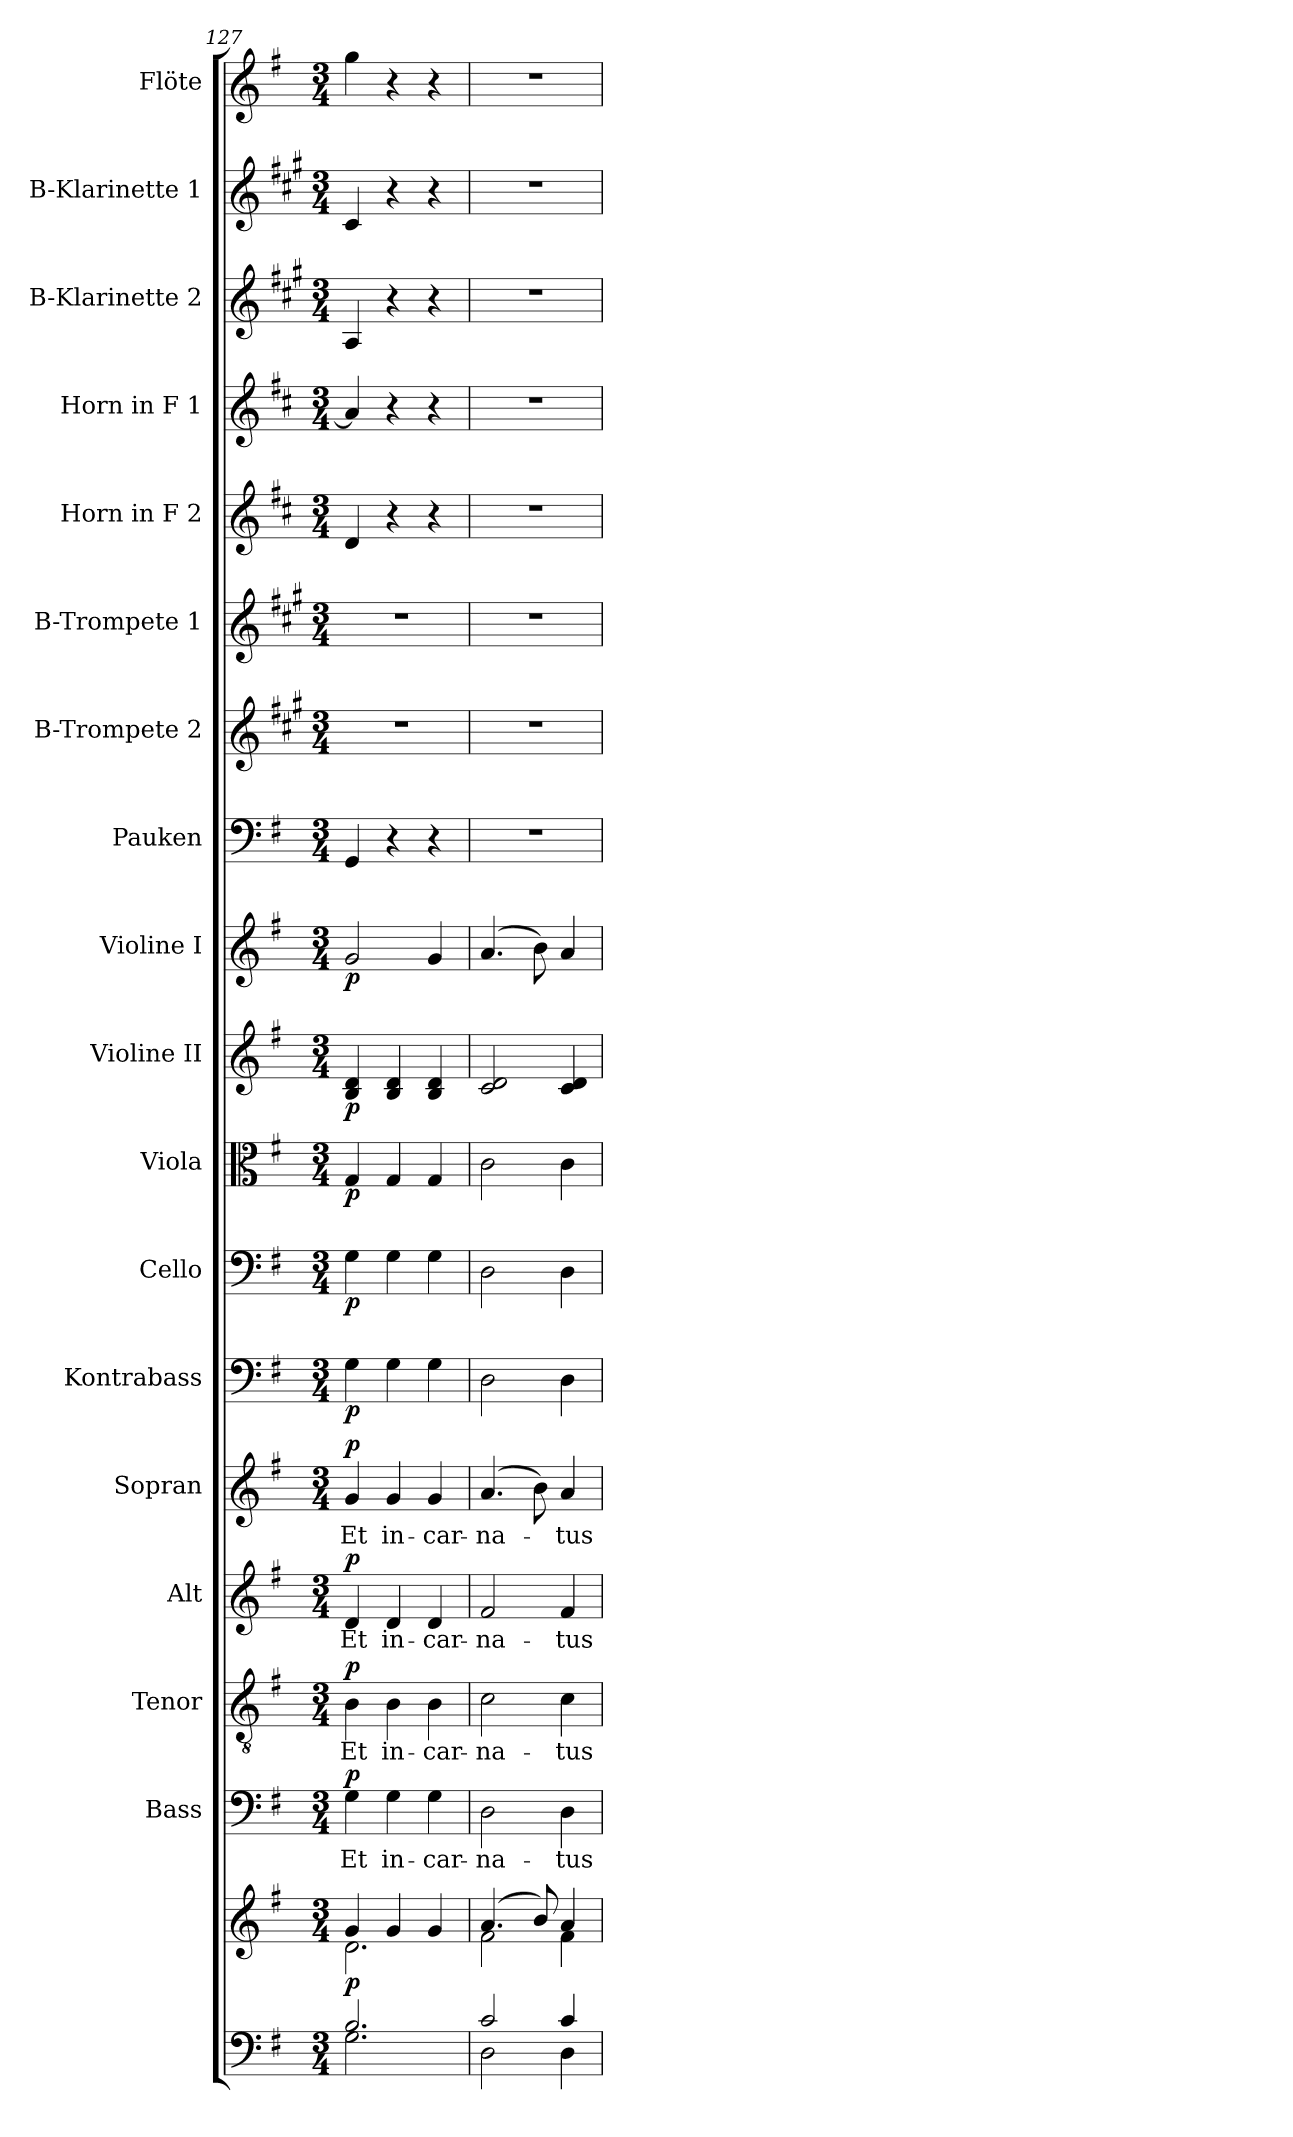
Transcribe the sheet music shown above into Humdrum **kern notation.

**kern	**kern	**dynam	**kern	**text	**dynam	**kern	**text	**dynam	**kern	**text	**dynam	**kern	**text	**dynam	**kern	**dynam	**kern	**dynam	**kern	**dynam	**kern	**dynam	**kern	**dynam	**kern	**kern	**kern	**kern	**kern	**kern	**kern	**kern
*part18	*part18	*part18	*part17	*part17	*part17	*part16	*part16	*part16	*part15	*part15	*part15	*part14	*part14	*part14	*part13	*part13	*part12	*part12	*part11	*part11	*part10	*part10	*part9	*part9	*part8	*part7	*part6	*part5	*part4	*part3	*part2	*part1
*staff19	*staff18	*staff18/19	*staff17	*staff17	*staff17	*staff16	*staff16	*staff16	*staff15	*staff15	*staff15	*staff14	*staff14	*staff14	*staff13	*staff13	*staff12	*staff12	*staff11	*staff11	*staff10	*staff10	*staff9	*staff9	*staff8	*staff7	*staff6	*staff5	*staff4	*staff3	*staff2	*staff1
*	*	*	*I"Bass	*	*	*I"Tenor	*	*	*I"Alt	*	*	*I"Sopran	*	*	*I"Kontrabass	*	*I"Cello	*	*I"Viola	*	*I"Violine II	*	*I"Violine I	*	*I"Pauken	*I"B-Trompete 2	*I"B-Trompete 1	*I"Horn in F 2	*I"Horn in F 1	*I"B-Klarinette 2	*I"B-Klarinette 1	*I"Flöte
*	*	*	*I'B.	*	*	*I'T.	*	*	*I'A.	*	*	*I'S.	*	*	*I'Kb.	*	*	*	*I'Vla.	*	*I'Vl. II	*	*I'Vl. I	*	*I'Pk.	*I'Trp. 2	*I'Trp. 1	*	*	*I'Kl. 2	*I'Kl. 1	*I'Fl.
*clefF4	*clefG2	*	*clefF4	*	*	*clefGv2	*	*	*clefG2	*	*	*clefG2	*	*	*clefF4	*	*clefF4	*	*clefC3	*	*clefG2	*	*clefG2	*	*clefF4	*clefG2	*clefG2	*clefG2	*clefG2	*clefG2	*clefG2	*clefG2
*	*	*	*	*	*	*	*	*	*	*	*	*	*	*	*ITrd7c12	*	*	*	*	*	*	*	*	*	*	*ITrd1c2	*ITrd1c2	*ITrd4c7	*ITrd4c7	*ITrd1c2	*ITrd1c2	*
*k[f#]	*k[f#]	*	*k[f#]	*	*	*k[f#]	*	*	*k[f#]	*	*	*k[f#]	*	*	*k[f#]	*	*k[f#]	*	*k[f#]	*	*k[f#]	*	*k[f#]	*	*k[f#]	*k[f#]	*k[f#]	*k[f#]	*k[f#]	*k[f#]	*k[f#]	*k[f#]
*G:	*G:	*	*G:	*	*	*G:	*	*	*G:	*	*	*G:	*	*	*G:	*	*G:	*	*G:	*	*G:	*	*G:	*	*G:	*G:	*G:	*G:	*G:	*G:	*G:	*G:
*M3/4	*M3/4	*	*M3/4	*	*	*M3/4	*	*	*M3/4	*	*	*M3/4	*	*	*M3/4	*	*M3/4	*	*M3/4	*	*M3/4	*	*M3/4	*	*M3/4	*M3/4	*M3/4	*M3/4	*M3/4	*M3/4	*M3/4	*M3/4
=127	=127	=127	=127	=127	=127	=127	=127	=127	=127	=127	=127	=127	=127	=127	=127	=127	=127	=127	=127	=127	=127	=127	=127	=127	=127	=127	=127	=127	=127	=127	=127	=127
*^	*^	*	*	*	*	*	*	*	*	*	*	*	*	*	*	*	*	*	*	*	*	*	*	*	*	*	*	*	*	*	*	*
!	!	!	!	!LO:DY:b	!	!LO:LY:b	!LO:DY:a	!	!LO:LY:b	!LO:DY:a	!	!LO:LY:b	!LO:DY:a	!	!LO:LY:b	!LO:DY:a	!	!LO:DY:b	!	!LO:DY:b	!	!LO:DY:b	!	!LO:DY:b	!	!LO:DY:b	!	!	!	!	!	!	!	!
2.B/	2.G\	4g/	2.d\	p	4G\	Et	p	4B\	Et	p	4d/	Et	p	4g/	Et	p	4GG\	p	4G\	p	4G/	p	4B/ 4d/	p	2g/	p	4GG/	2.r	2.r	4G/	4d/]	4G/	4B/	4gg\
!	!	!	!	!	!	!LO:LY:b	!	!	!LO:LY:b	!	!	!LO:LY:b	!	!	!LO:LY:b	!	!	!	!	!	!	!	!	!	!	!	!	!	!	!	!	!	!	!
.	.	4g/	.	.	4G\	in-	.	4B\	in-	.	4d/	in-	.	4g/	in-	.	4GG\	.	4G\	.	4G/	.	4B/ 4d/	.	.	.	4r	.	.	4r	4r	4r	4r	4r
!	!	!	!	!	!	!LO:LY:b	!	!	!LO:LY:b	!	!	!LO:LY:b	!	!	!LO:LY:b	!	!	!	!	!	!	!	!	!	!	!	!	!	!	!	!	!	!	!
.	.	4g/	.	.	4G\	-car-	.	4B\	-car-	.	4d/	-car-	.	4g/	-car-	.	4GG\	.	4G\	.	4G/	.	4B/ 4d/	.	4g/	.	4r	.	.	4r	4r	4r	4r	4r
=128	=128	=128	=128	=128	=128	=128	=128	=128	=128	=128	=128	=128	=128	=128	=128	=128	=128	=128	=128	=128	=128	=128	=128	=128	=128	=128	=128	=128	=128	=128	=128	=128	=128	=128
!	!	!	!	!	!	!LO:LY:b	!	!	!LO:LY:b	!	!	!LO:LY:b	!	!	!LO:LY:b	!	!	!	!	!	!	!	!	!	!	!	!	!	!	!	!	!	!	!
2c/	2D\	(4.a/	2f#\	.	2D\	-na-	.	2c\	-na-	.	2f#/	-na-	.	(4.a/	-na-	.	2DD\	.	2D\	.	2c\	.	2c/ 2d/	.	(4.a/	.	2.r	2.r	2.r	2.r	2.r	2.r	2.r	2.r
.	.	8b/)	.	.	.	.	.	.	.	.	.	.	.	8b\)	.	.	.	.	.	.	.	.	.	.	8b\)	.	.	.	.	.	.	.	.	.
!	!	!	!	!	!	!LO:LY:b	!	!	!LO:LY:b	!	!	!LO:LY:b	!	!	!LO:LY:b	!	!	!	!	!	!	!	!	!	!	!	!	!	!	!	!	!	!	!
4c/	4D\	4a/	4f#\	.	4D\	-tus	.	4c\	-tus	.	4f#/	-tus	.	4a/	-tus	.	4DD\	.	4D\	.	4c\	.	4c/ 4d/	.	4a/	.	.	.	.	.	.	.	.	.
*v	*v	*	*	*	*	*	*	*	*	*	*	*	*	*	*	*	*	*	*	*	*	*	*	*	*	*	*	*	*	*	*	*	*	*
*	*v	*v	*	*	*	*	*	*	*	*	*	*	*	*	*	*	*	*	*	*	*	*	*	*	*	*	*	*	*	*	*	*	*
=	=	=	=	=	=	=	=	=	=	=	=	=	=	=	=	=	=	=	=	=	=	=	=	=	=	=	=	=	=	=	=	=
*-	*-	*-	*-	*-	*-	*-	*-	*-	*-	*-	*-	*-	*-	*-	*-	*-	*-	*-	*-	*-	*-	*-	*-	*-	*-	*-	*-	*-	*-	*-	*-	*-
